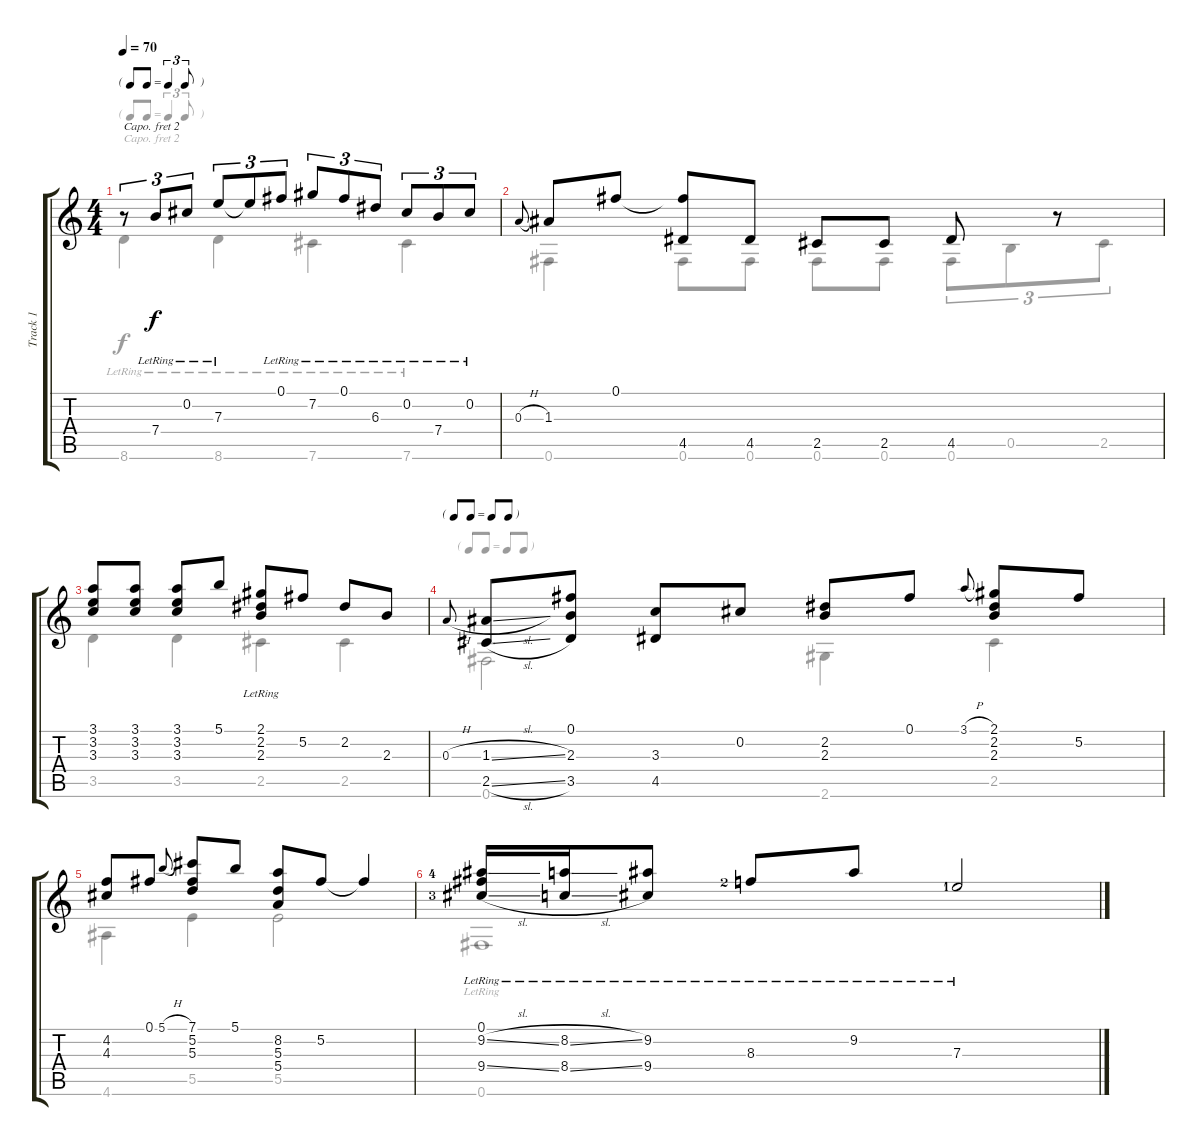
\track ("Track 1" "Track 1") {instrument acousticguitarsteel}
\staff {score tabs}
\capo 2
\tuning (E4 B3 G3 D3 A2 E2) {hide}
\voice
\ts (4 4)
\tf triplet8th
\tempo 70
\clef g2
\ks c
r.8{tu (3 2) dy f} 7.4{lr}.8{tu (3 2)} 0.2{lr}.8{tu (3 2)} 7.3{lr}.8{tu (3 2)} 7.3{t}.8{tu (3 2)} 0.1{lr}.8{tu (3 2)} 7.2{lr}.8{tu (3 2)} 0.1{lr}.8{tu (3 2)} 6.3{lr}.8{tu (3 2)} 0.2{lr}.8{tu (3 2)} 7.4{lr}.8{tu (3 2)} 0.2{lr}.8{tu (3 2)} |
0.3{h}.8{gr onbeat} 1.3.8 0.1.8 (0.1{t} 4.5).8 4.5.8 2.5.8 2.5.8 4.5.8 r.8 |
(3.1 3.2 3.3).8 (3.1 3.2 3.3).8 (3.1 3.2 3.3).8 5.1.8 (2.1{lr} 2.2 2.3{lr}).8 5.2.8 2.2.8 2.3.8 |
\tf none
0.3{h}.8{gr onbeat} (1.3{sl} 2.5{sl}).8 (0.1 2.3 3.5).8 (3.3 4.5).8 0.2.8 (2.2 2.3).8 0.1.8 3.1{h}.8{gr onbeat} (2.1 2.2 2.3).8 5.2.8 |
(4.2 4.3).8 0.1.8 5.1{h}.8{gr onbeat} (7.1 5.2 5.3).8 5.1.8 (8.2 5.3 5.4).8 5.2.8 5.2{t}.4 |
(0.1{lr} 9.2{sl lr lf 5} 9.4{sl lr lf 4}).16 (8.2{sl lr} 8.4{sl lr}).16 (9.2{lr} 9.4{lr}).8 8.3{lr lf 3}.8 9.2{lr}.8 7.3{lr lf 2}.2
\voice
\clef g2
\ottava regular
\simile none
\ks c
8.6{lr}.4{dy f} 8.6{lr}.4 7.6{lr}.4 7.6{lr}.4 |
0.6.4 0.6.8 0.6.8 0.6.8 0.6.8 0.6.8{tu (3 2)} 0.5.8{tu (3 2)} 2.5.8{tu (3 2)} |
3.5.4 3.5.4 2.5.4 2.5.4 |
0.6.2 2.6.4 2.5.4 |
4.6.4 5.5.4 5.5.2 |
0.6{lr}.1
